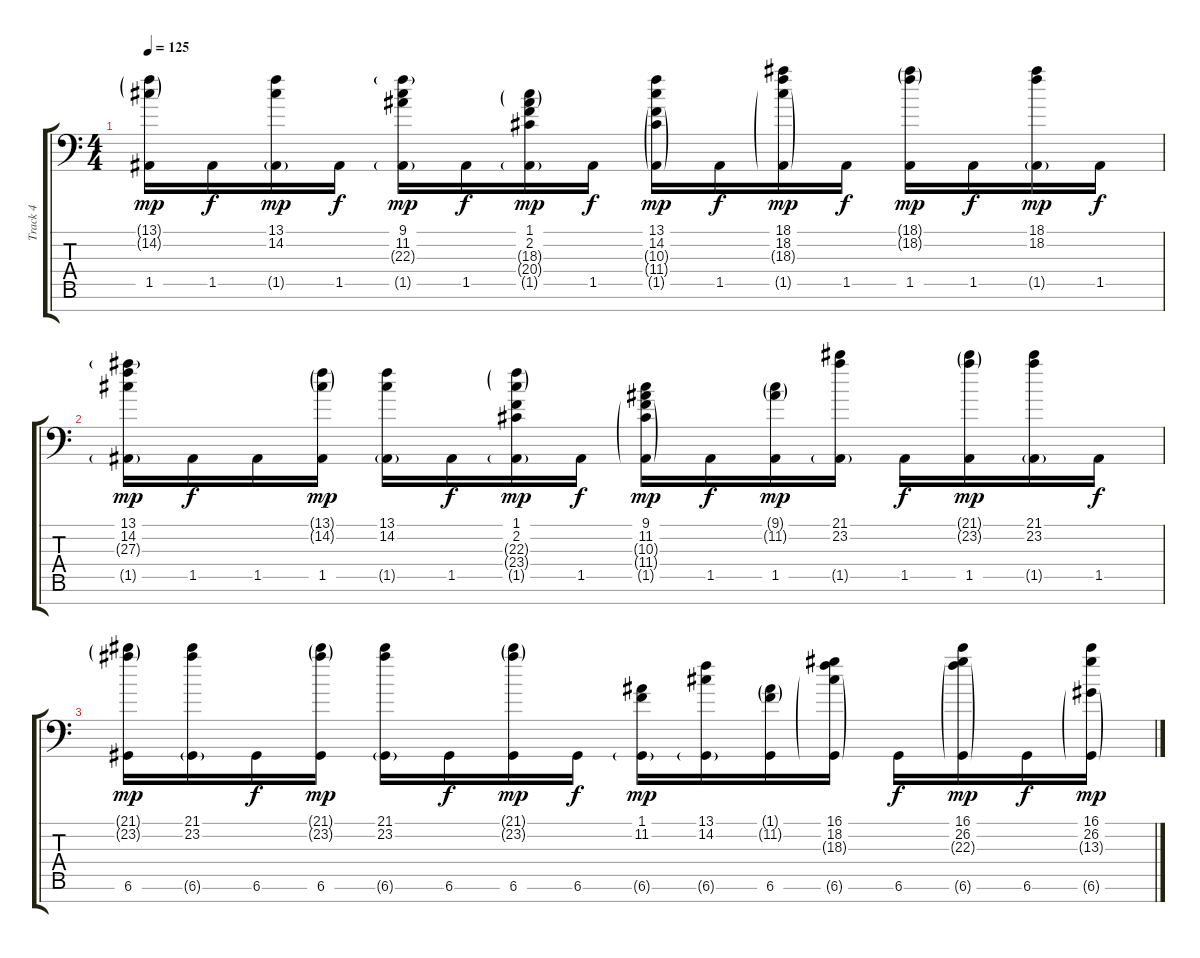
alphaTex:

\track ("Track 4" "Track 4") {instrument lead1square}
\staff {score tabs}
\tuning (E4 B3 G3 D3 A2 D2 A1) {hide}
\ts (4 4)
\tempo 125
\clef f4
\ks c
(13.1{g} 14.2{g} 1.5).16{dy mp} 1.5.16{dy f} (13.1 14.2 1.5{g}).16{dy mp} 1.5.16{dy f} (9.1 11.2 22.3{g} 1.5{g}).16{dy mp} 1.5.16{dy f} (1.1 2.2 18.3{g} 20.4{g} 1.5{g}).16{dy mp} 1.5.16{dy f} (13.1 14.2 10.3{g} 11.4{g} 1.5{g}).16{dy mp} 1.5.16{dy f} (18.1 18.2 18.3{g} 1.5{g}).16{dy mp} 1.5.16{dy f} (18.1{g} 18.2{g} 1.5).16{dy mp} 1.5.16{dy f} (18.1 18.2 1.5{g}).16{dy mp} 1.5.16{dy f} |
(13.1 14.2 27.3{g} 1.5{g}).16{dy mp} 1.5.16{dy f} 1.5.16 (13.1{g} 14.2{g} 1.5).16{dy mp} (13.1 14.2 1.5{g}).16 1.5.16{dy f} (1.1 2.2 22.3{g} 23.4{g} 1.5{g}).16{dy mp} 1.5.16{dy f} (9.1 11.2 10.3{g} 11.4{g} 1.5{g}).16{dy mp} 1.5.16{dy f} (9.1{g} 11.2{g} 1.5).16{dy mp} (21.1 23.2 1.5{g}).16 1.5.16{dy f} (21.1{g} 23.2{g} 1.5).16{dy mp} (21.1 23.2 1.5{g}).16 1.5.16{dy f} |
(21.1{g} 23.2{g} 6.6).16{dy mp} (21.1 23.2 6.6{g}).16 6.6.16{dy f} (21.1{g} 23.2{g} 6.6).16{dy mp} (21.1 23.2 6.6{g}).16 6.6.16{dy f} (21.1{g} 23.2{g} 6.6).16{dy mp} 6.6.16{dy f} (1.1 11.2 6.6{g}).16{dy mp} (13.1 14.2 6.6{g}).16 (1.1{g} 11.2{g} 6.6).16 (16.1 18.2 18.3{g} 6.6{g}).16 6.6.16{dy f} (16.1 26.2 22.3{g} 6.6{g}).16{dy mp} 6.6.16{dy f} (16.1 26.2 13.3{g} 6.6{g}).16{dy mp}
